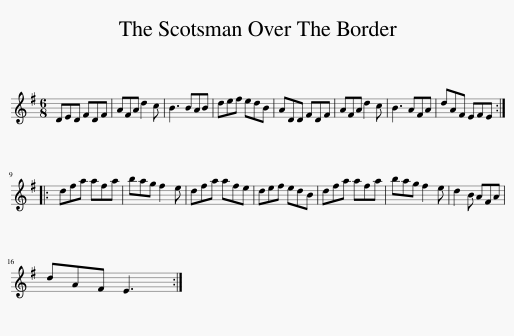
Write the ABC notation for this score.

X:1
L:1/8
M:6/8
I:linebreak $
K:G
V:1 treble
V:1
 DED FDF | AFA d2 c | B3 BAB | def edB | ADD FDF | %5
 AFA d2 c | B3 AFA | dAF EFE ::$ dfa afa | bag f2 e | %10
 dfa afe | def edB | dfa afa | bag f2 e | d2 B AFA |$ %15
 dAF E3 :| %16
